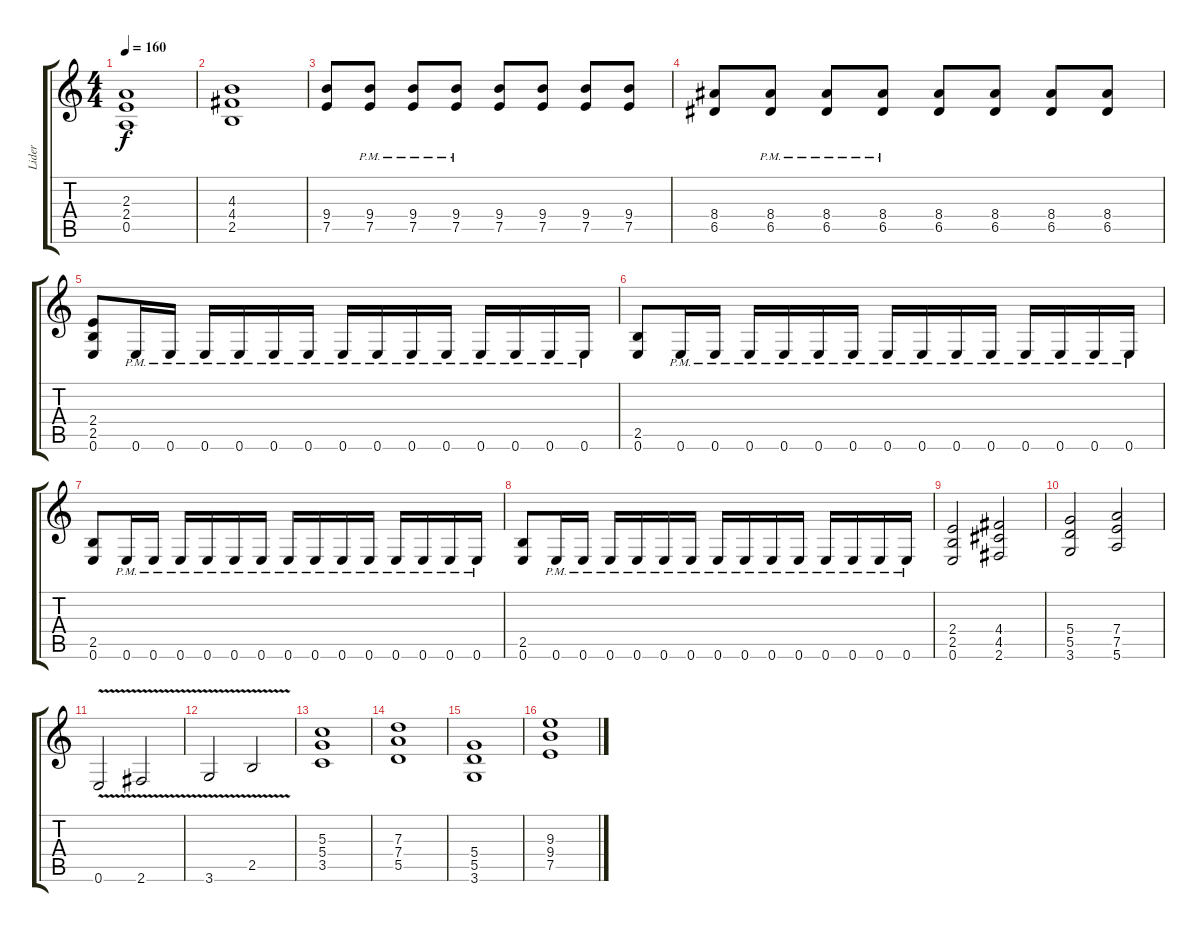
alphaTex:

\track ("Lider" "Lider") {instrument electricguitarjazz}
\staff {score tabs}
\tuning (E4 B3 G3 D3 A2 E2) {hide}
\ts (4 4)
\tempo 160
\clef g2
\ks c
(2.3 2.4 0.5).1{dy f} |
(4.3 4.4 2.5).1 |
(9.4 7.5).8 (9.4{pm} 7.5{pm}).8 (9.4{pm} 7.5{pm}).8 (9.4{pm} 7.5{pm}).8 (9.4 7.5).8 (9.4 7.5).8 (9.4 7.5).8 (9.4 7.5).8 |
(8.4 6.5).8 (8.4{pm} 6.5{pm}).8 (8.4{pm} 6.5{pm}).8 (8.4{pm} 6.5{pm}).8 (8.4 6.5).8 (8.4 6.5).8 (8.4 6.5).8 (8.4 6.5).8 |
(2.4 2.5 0.6).8 0.6{pm}.16 0.6{pm}.16 0.6{pm}.16 0.6{pm}.16 0.6{pm}.16 0.6{pm}.16 0.6{pm}.16 0.6{pm}.16 0.6{pm}.16 0.6{pm}.16 0.6{pm}.16 0.6{pm}.16 0.6{pm}.16 0.6{pm}.16 |
(2.5 0.6).8 0.6{pm}.16 0.6{pm}.16 0.6{pm}.16 0.6{pm}.16 0.6{pm}.16 0.6{pm}.16 0.6{pm}.16 0.6{pm}.16 0.6{pm}.16 0.6{pm}.16 0.6{pm}.16 0.6{pm}.16 0.6{pm}.16 0.6{pm}.16 |
(2.5 0.6).8 0.6{pm}.16 0.6{pm}.16 0.6{pm}.16 0.6{pm}.16 0.6{pm}.16 0.6{pm}.16 0.6{pm}.16 0.6{pm}.16 0.6{pm}.16 0.6{pm}.16 0.6{pm}.16 0.6{pm}.16 0.6{pm}.16 0.6{pm}.16 |
(2.5 0.6).8 0.6{pm}.16 0.6{pm}.16 0.6{pm}.16 0.6{pm}.16 0.6{pm}.16 0.6{pm}.16 0.6{pm}.16 0.6{pm}.16 0.6{pm}.16 0.6{pm}.16 0.6{pm}.16 0.6{pm}.16 0.6{pm}.16 0.6{pm}.16 |
(2.4 2.5 0.6).2 (4.4 4.5 2.6).2 |
(5.4 5.5 3.6).2 (7.4 7.5 5.6).2 |
0.6{v}.2 2.6{v}.2 |
3.6{v}.2 2.5{v}.2 |
(5.3 5.4 3.5).1 |
(7.3 7.4 5.5).1 |
(5.4 5.5 3.6).1 |
(9.3 9.4 7.5).1
